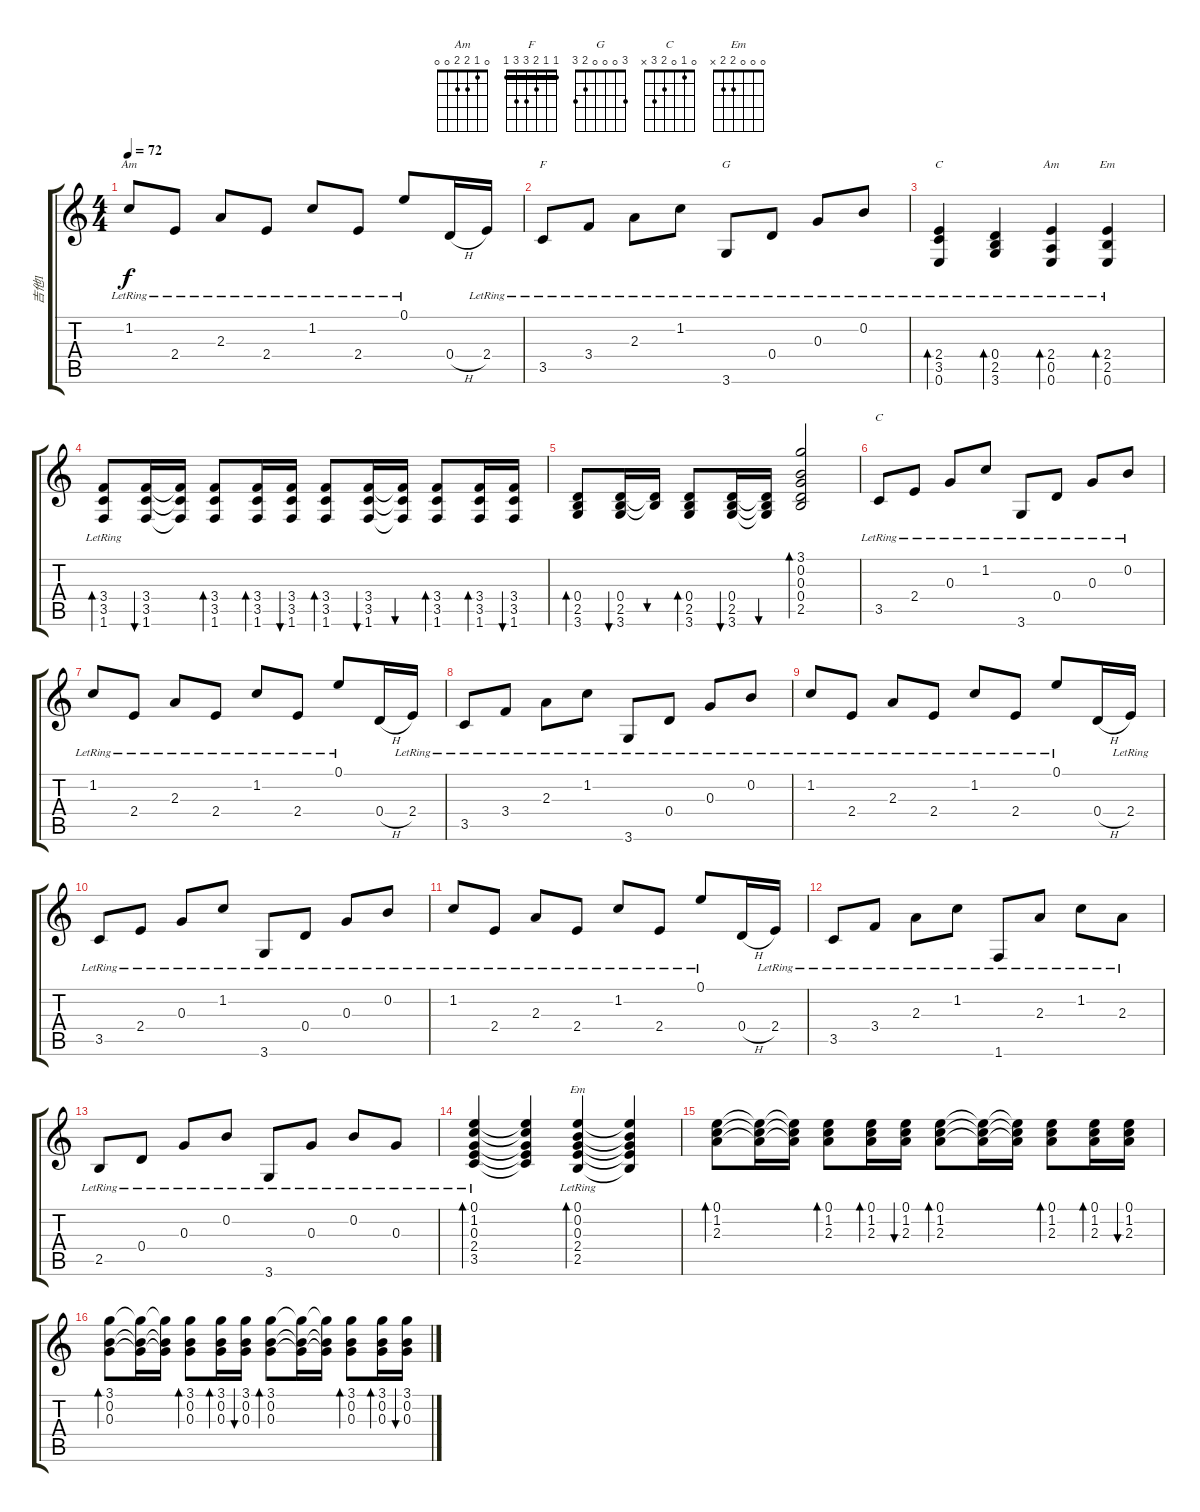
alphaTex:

\track ("吉他1" "吉他1") {instrument acousticguitarnylon}
\staff {score tabs}
\tuning (E4 B3 G3 D3 A2 E2) {hide}
\chord ("Am" 0 1 2 2 0 x)
\chord ("F" 1 1 2 3 3 1) {barre 1}
\chord ("G" 3 0 0 0 2 3)
\chord ("C" x x x 2 3 0)
\chord ("Am" 0 1 2 2 0 0)
\chord ("Em" 0 0 0 2 2 0)
\chord ("C" 0 1 0 2 3 x)
\chord ("Em" 0 0 0 2 2 x)
\ts (4 4)
\tempo 72
\clef g2
\ks c
1.2{lr}.8{ch "Am" dy f} 2.4{lr}.8 2.3{lr}.8 2.4{lr}.8 1.2{lr}.8 2.4{lr}.8 0.1{lr}.8 0.4{h}.16 2.4{lr}.16 |
3.5{lr}.8{ch "F"} 3.4{lr}.8 2.3{lr}.8 1.2{lr}.8 3.6{lr}.8{ch "G"} 0.4{lr}.8 0.3{lr}.8 0.2{lr}.8 |
(2.4{lr} 3.5{lr} 0.6{lr}).4{bd 240 ch "C"} (0.4{lr} 2.5{lr} 3.6{lr}).4{bd 240} (2.4{lr} 0.5{lr} 0.6{lr}).4{bd 240 ch "Am"} (2.4{lr} 2.5{lr} 0.6{lr}).4{bd 240 ch "Em"} |
(3.4{lr} 3.5{lr} 1.6{lr}).8{bd 60} (3.4 3.5 1.6).16{bu 60} (3.4{t} 3.5{t} 1.6{t}).16 (3.4 3.5 1.6).8{bd 60} (3.4 3.5 1.6).16{bd 60} (3.4 3.5 1.6).16{bu 60} (3.4 3.5 1.6).8{bd 60} (3.4 3.5 1.6).16{bu 60} (3.4{t} 3.5{t} 1.6{t}).16{bu 60} (3.4 3.5 1.6).8{bd 60} (3.4 3.5 1.6).16{bd 60} (3.4 3.5 1.6).16{bu 60} |
(0.4 2.5 3.6).8{bd 60} (0.4 2.5 3.6).16{bu 60} (0.4{t} 2.5{t}).16{bu 60} (0.4 2.5 3.6).8{bd 60} (0.4 2.5 3.6).16{bu 60} (0.4{t} 2.5{t} 3.6{t}).16{bu 60} (3.1 0.2 0.3 0.4 2.5).2{bd 120} |
3.5{lr}.8{ch "C"} 2.4{lr}.8 0.3{lr}.8 1.2{lr}.8 3.6{lr}.8 0.4{lr}.8 0.3{lr}.8 0.2{lr}.8 |
1.2{lr}.8 2.4{lr}.8 2.3{lr}.8 2.4{lr}.8 1.2{lr}.8 2.4{lr}.8 0.1{lr}.8 0.4{h}.16 2.4{lr}.16 |
3.5{lr}.8 3.4{lr}.8 2.3{lr}.8 1.2{lr}.8 3.6{lr}.8 0.4{lr}.8 0.3{lr}.8 0.2{lr}.8 |
1.2{lr}.8 2.4{lr}.8 2.3{lr}.8 2.4{lr}.8 1.2{lr}.8 2.4{lr}.8 0.1{lr}.8 0.4{h}.16 2.4{lr}.16 |
3.5{lr}.8 2.4{lr}.8 0.3{lr}.8 1.2{lr}.8 3.6{lr}.8 0.4{lr}.8 0.3{lr}.8 0.2{lr}.8 |
1.2{lr}.8 2.4{lr}.8 2.3{lr}.8 2.4{lr}.8 1.2{lr}.8 2.4{lr}.8 0.1{lr}.8 0.4{h}.16 2.4{lr}.16 |
3.5{lr}.8 3.4{lr}.8 2.3{lr}.8 1.2{lr}.8 1.6{lr}.8 2.3{lr}.8 1.2{lr}.8 2.3{lr}.8 |
2.5{lr}.8 0.4{lr}.8 0.3{lr}.8 0.2{lr}.8 3.6{lr}.8 0.3{lr}.8 0.2{lr}.8 0.3{lr}.8 |
(0.1{lr} 1.2{lr} 0.3{lr} 2.4{lr} 3.5{lr}).4{bd 60} (0.1{t} 1.2{t} 0.3{t} 2.4{t} 3.5{t}).4 (0.1{lr} 0.2{lr} 0.3{lr} 2.4{lr} 2.5{lr}).4{bd 60 ch "Em"} (0.1{t} 0.2{t} 0.3{t} 2.4{t} 2.5{t}).4 |
(0.1 1.2 2.3).8{bd 60} (0.1{t} 1.2{t} 2.3{t}).16 (0.1{t} 1.2{t} 2.3{t}).16 (0.1 1.2 2.3).8{bd 60} (0.1 1.2 2.3).16{bd 60} (0.1 1.2 2.3).16{bu 60} (0.1 1.2 2.3).8{bd 60} (0.1{t} 1.2{t} 2.3{t}).16 (0.1{t} 1.2{t} 2.3{t}).16 (0.1 1.2 2.3).8{bd 60} (0.1 1.2 2.3).16{bd 60} (0.1 1.2 2.3).16{bu 60} |
(3.1 0.2 0.3).8{bd 60} (3.1{t} 0.2{t} 0.3{t}).16 (3.1{t} 0.2{t} 0.3{t}).16 (3.1 0.2 0.3).8{bd 60} (3.1 0.2 0.3).16{bd 60} (3.1 0.2 0.3).16{bu 60} (3.1 0.2 0.3).8{bd 60} (3.1{t} 0.2{t} 0.3{t}).16 (3.1{t} 0.2{t} 0.3{t}).16 (3.1 0.2 0.3).8{bd 60} (3.1 0.2 0.3).16{bd 60} (3.1 0.2 0.3).16{bu 60}
